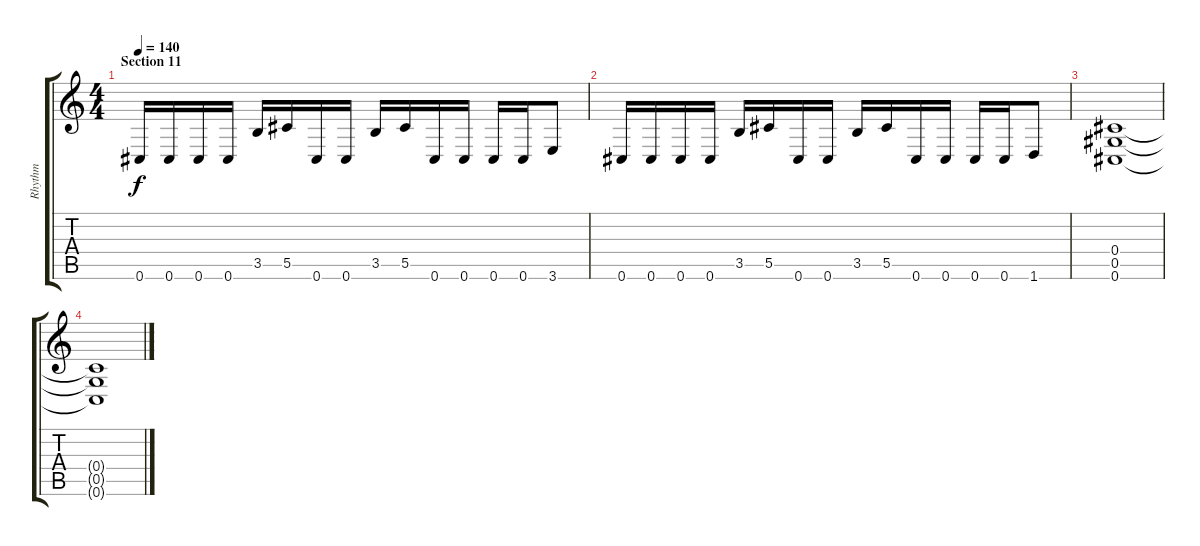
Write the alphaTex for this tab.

\track ("Rhythm" "Rhythm") {instrument overdrivenguitar}
\staff {score tabs}
\tuning (Eb4 Bb3 Gb3 Db3 Ab2 Db2) {hide}
\ts (4 4)
\section ("" "Section 11")
\tempo 140
\clef g2
\ks c
0.6.16{dy f} 0.6.16 0.6.16 0.6.16 3.5.16 5.5.16 0.6.16 0.6.16 3.5.16 5.5.16 0.6.16 0.6.16 0.6.16 0.6.16 3.6.8 |
0.6.16 0.6.16 0.6.16 0.6.16 3.5.16 5.5.16 0.6.16 0.6.16 3.5.16 5.5.16 0.6.16 0.6.16 0.6.16 0.6.16 1.6.8 |
(0.4 0.5 0.6).1 |
(0.4{t} 0.5{t} 0.6{t}).1
